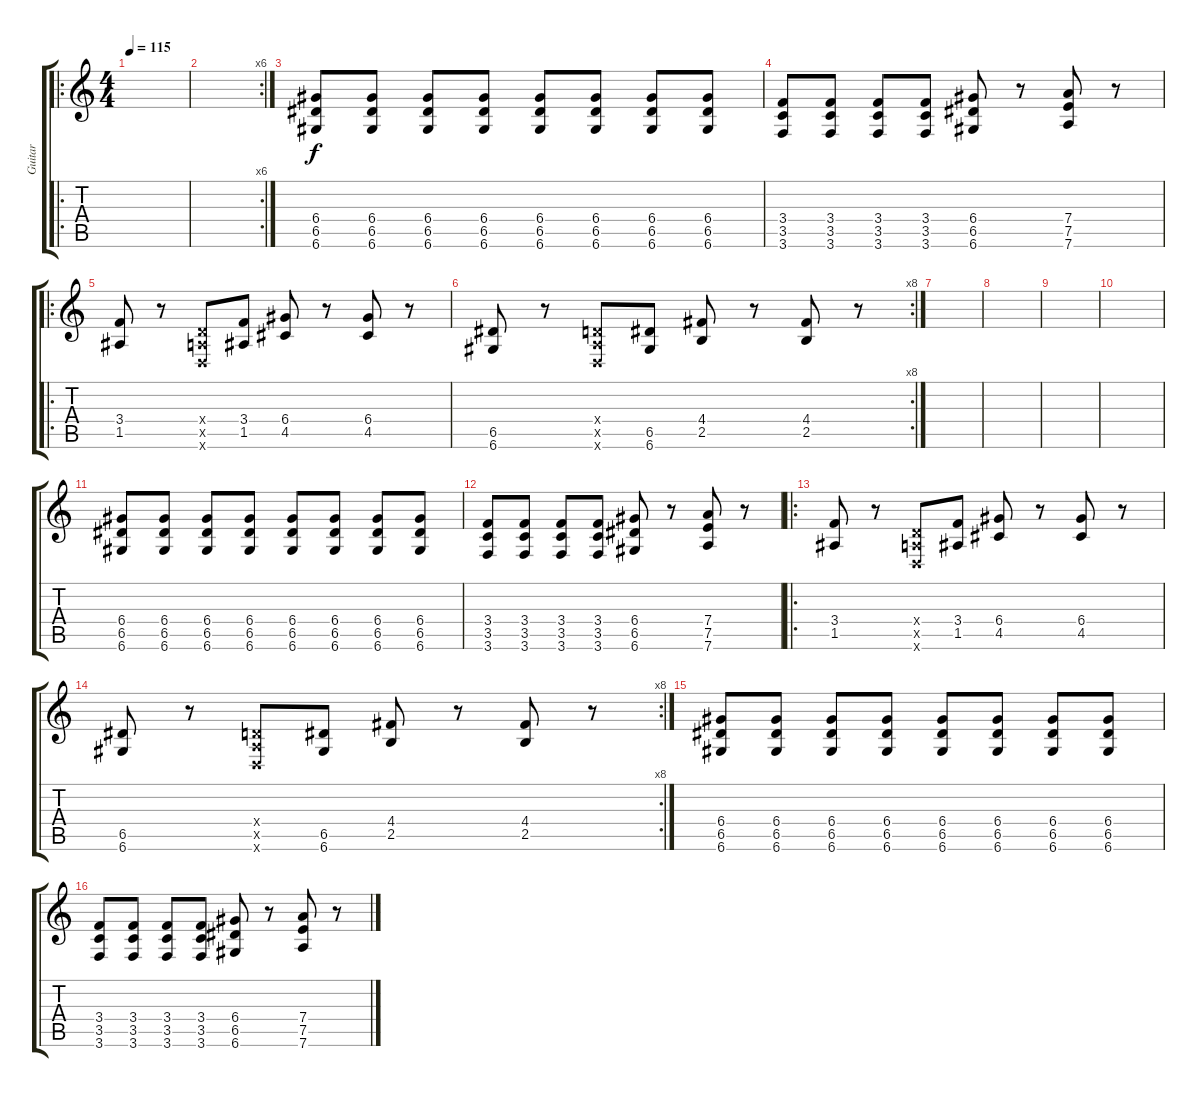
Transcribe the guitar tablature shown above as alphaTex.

\track ("Guitar" "Guitar") {instrument distortionguitar}
\staff {score tabs}
\tuning (E4 B3 G3 D3 A2 D2) {hide}
\ro
\ts (4 4)
\tempo 115
\clef g2
\ks c
|
\rc 6
|
(6.4 6.5 6.6).8 (6.4 6.5 6.6).8 (6.4 6.5 6.6).8 (6.4 6.5 6.6).8 (6.4 6.5 6.6).8 (6.4 6.5 6.6).8 (6.4 6.5 6.6).8 (6.4 6.5 6.6).8 |
(3.4 3.5 3.6).8 (3.4 3.5 3.6).8 (3.4 3.5 3.6).8 (3.4 3.5 3.6).8 (6.4 6.5 6.6).8 r.8 (7.4 7.5 7.6).8 r.8 |
\ro
(3.4 1.5).8 r.8 (0.4{x} 0.5{x} 0.6{x}).8 (3.4 1.5).8 (6.4 4.5).8 r.8 (6.4 4.5).8 r.8 |
\rc 8
(6.5 6.6).8 r.8 (0.4{x} 0.5{x} 0.6{x}).8 (6.5 6.6).8 (4.4 2.5).8 r.8 (4.4 2.5).8 r.8 |
|
|
|
|
(6.4 6.5 6.6).8 (6.4 6.5 6.6).8 (6.4 6.5 6.6).8 (6.4 6.5 6.6).8 (6.4 6.5 6.6).8 (6.4 6.5 6.6).8 (6.4 6.5 6.6).8 (6.4 6.5 6.6).8 |
(3.4 3.5 3.6).8 (3.4 3.5 3.6).8 (3.4 3.5 3.6).8 (3.4 3.5 3.6).8 (6.4 6.5 6.6).8 r.8 (7.4 7.5 7.6).8 r.8 |
\ro
(3.4 1.5).8 r.8 (0.4{x} 0.5{x} 0.6{x}).8 (3.4 1.5).8 (6.4 4.5).8 r.8 (6.4 4.5).8 r.8 |
\rc 8
(6.5 6.6).8 r.8 (0.4{x} 0.5{x} 0.6{x}).8 (6.5 6.6).8 (4.4 2.5).8 r.8 (4.4 2.5).8 r.8 |
(6.4 6.5 6.6).8 (6.4 6.5 6.6).8 (6.4 6.5 6.6).8 (6.4 6.5 6.6).8 (6.4 6.5 6.6).8 (6.4 6.5 6.6).8 (6.4 6.5 6.6).8 (6.4 6.5 6.6).8 |
(3.4 3.5 3.6).8 (3.4 3.5 3.6).8 (3.4 3.5 3.6).8 (3.4 3.5 3.6).8 (6.4 6.5 6.6).8 r.8 (7.4 7.5 7.6).8 r.8
